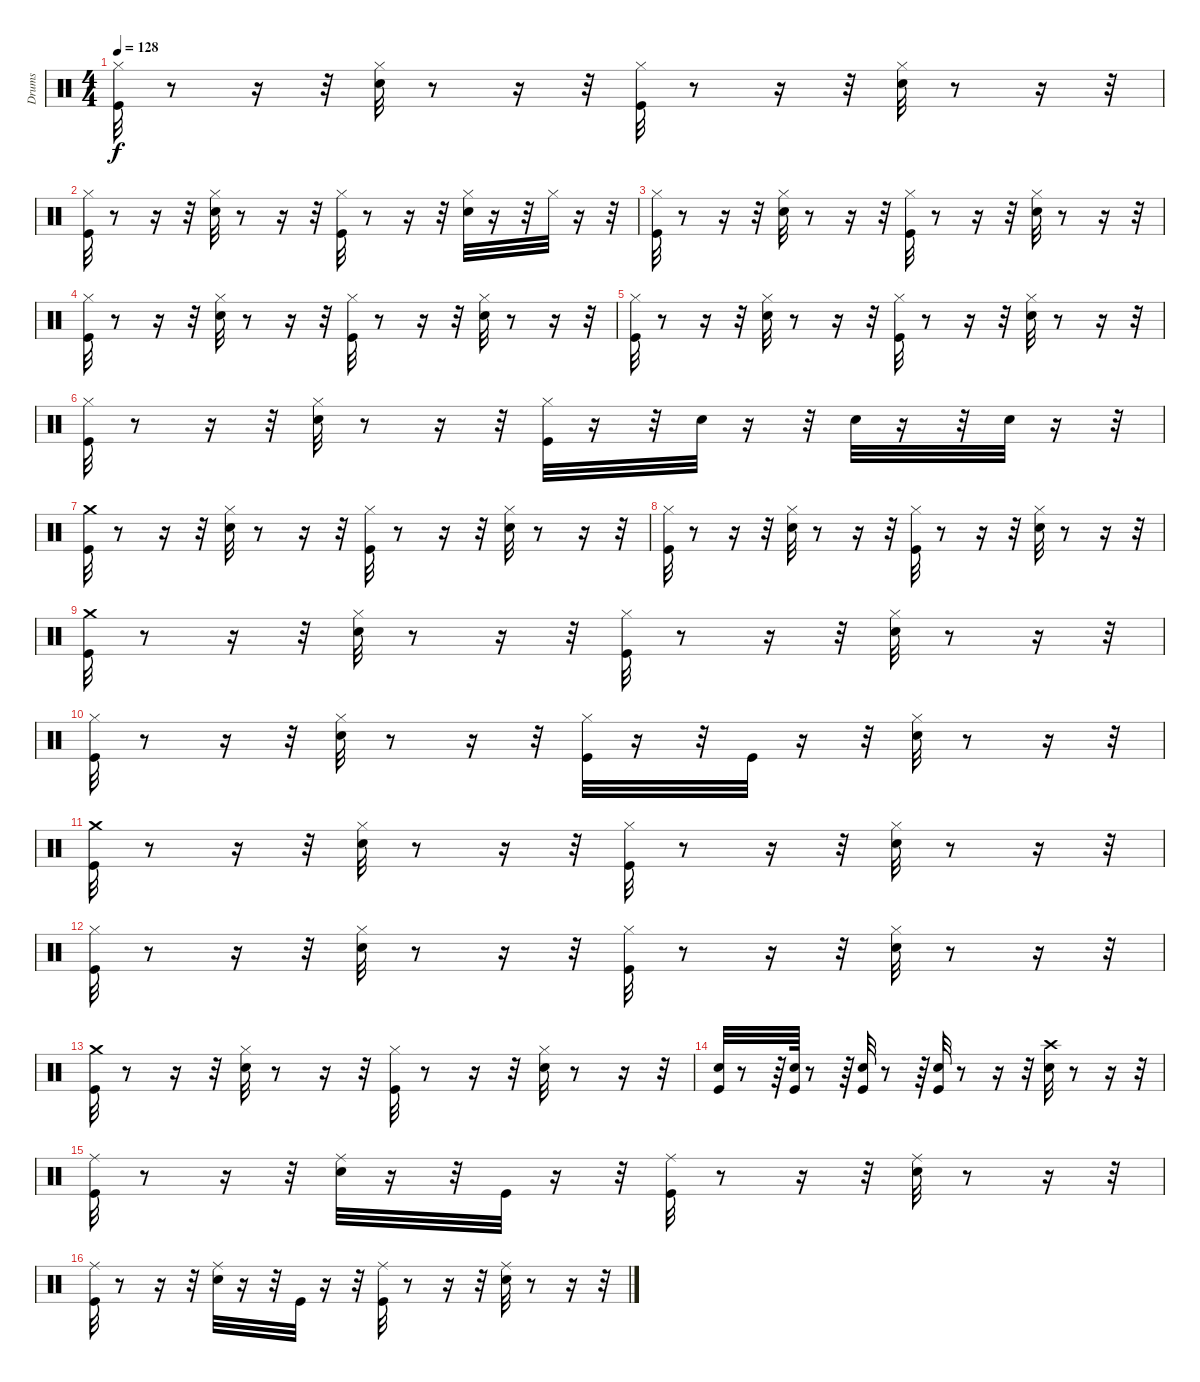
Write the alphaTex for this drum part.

\track ("Drums" "Drums") {instrument percussion}
\staff {score}
\articulation defaults
\ts (4 4)
\tempo 128
\clef neutral
\ks c
("Kick (hit)" "Hi-Hat (closed)").32{dy f} r.8 r.16 r.32 ("Snare (hit) 2" "Hi-Hat (closed)").32 r.8 r.16 r.32 ("Kick (hit)" "Hi-Hat (closed)").32 r.8 r.16 r.32 ("Snare (hit) 2" "Hi-Hat (closed)").32 r.8 r.16 r.32 |
("Kick (hit)" "Hi-Hat (closed)").32 r.8 r.16 r.32 ("Snare (hit) 2" "Hi-Hat (closed)").32 r.8 r.16 r.32 ("Kick (hit)" "Hi-Hat (closed)").32 r.8 r.16 r.32 ("Snare (hit) 2" "Hi-Hat (closed)").32 r.16 r.32 "Hi-Hat (closed)".32 r.16 r.32 |
("Kick (hit)" "Hi-Hat (closed)").32 r.8 r.16 r.32 ("Snare (hit) 2" "Hi-Hat (closed)").32 r.8 r.16 r.32 ("Kick (hit)" "Hi-Hat (closed)").32 r.8 r.16 r.32 ("Snare (hit) 2" "Hi-Hat (closed)").32 r.8 r.16 r.32 |
("Kick (hit)" "Hi-Hat (closed)").32 r.8 r.16 r.32 ("Snare (hit) 2" "Hi-Hat (closed)").32 r.8 r.16 r.32 ("Kick (hit)" "Hi-Hat (closed)").32 r.8 r.16 r.32 ("Snare (hit) 2" "Hi-Hat (closed)").32 r.8 r.16 r.32 |
("Kick (hit)" "Hi-Hat (closed)").32 r.8 r.16 r.32 ("Snare (hit) 2" "Hi-Hat (closed)").32 r.8 r.16 r.32 ("Kick (hit)" "Hi-Hat (closed)").32 r.8 r.16 r.32 ("Snare (hit) 2" "Hi-Hat (closed)").32 r.8 r.16 r.32 |
("Hi-Hat (closed)" "Kick (hit)").32 r.8 r.16 r.32 ("Hi-Hat (closed)" "Snare (hit) 2").32 r.8 r.16 r.32 ("Hi-Hat (closed)" "Kick (hit)").32 r.16 r.32 "Snare (hit) 2".32 r.16 r.32 "Snare (hit) 2".32 r.16 r.32 "Snare (hit) 2".32 r.16 r.32 |
("Kick (hit)" "Crash medium (hit)").32 r.8 r.16 r.32 ("Hi-Hat (closed)" "Snare (hit) 2").32 r.8 r.16 r.32 ("Kick (hit)" "Hi-Hat (closed)").32 r.8 r.16 r.32 ("Snare (hit) 2" "Hi-Hat (closed)").32 r.8 r.16 r.32 |
("Hi-Hat (closed)" "Kick (hit)").32 r.8 r.16 r.32 ("Hi-Hat (closed)" "Snare (hit) 2").32 r.8 r.16 r.32 ("Hi-Hat (closed)" "Kick (hit)").32 r.8 r.16 r.32 ("Hi-Hat (closed)" "Snare (hit) 2").32 r.8 r.16 r.32 |
("Kick (hit)" "Crash medium (hit)").32 r.8 r.16 r.32 ("Hi-Hat (closed)" "Snare (hit) 2").32 r.8 r.16 r.32 ("Kick (hit)" "Hi-Hat (closed)").32 r.8 r.16 r.32 ("Snare (hit) 2" "Hi-Hat (closed)").32 r.8 r.16 r.32 |
("Hi-Hat (closed)" "Kick (hit)").32 r.8 r.16 r.32 ("Hi-Hat (closed)" "Snare (hit) 2").32 r.8 r.16 r.32 ("Hi-Hat (closed)" "Kick (hit)").32 r.16 r.32 "Kick (hit)".32 r.16 r.32 ("Hi-Hat (closed)" "Snare (hit) 2").32 r.8 r.16 r.32 |
("Kick (hit)" "Crash medium (hit)").32 r.8 r.16 r.32 ("Hi-Hat (closed)" "Snare (hit) 2").32 r.8 r.16 r.32 ("Kick (hit)" "Hi-Hat (closed)").32 r.8 r.16 r.32 ("Snare (hit) 2" "Hi-Hat (closed)").32 r.8 r.16 r.32 |
("Hi-Hat (closed)" "Kick (hit)").32 r.8 r.16 r.32 ("Hi-Hat (closed)" "Snare (hit) 2").32 r.8 r.16 r.32 ("Hi-Hat (closed)" "Kick (hit)").32 r.8 r.16 r.32 ("Hi-Hat (closed)" "Snare (hit) 2").32 r.8 r.16 r.32 |
("Kick (hit)" "Crash medium (hit)").32 r.8 r.16 r.32 ("Hi-Hat (closed)" "Snare (hit) 2").32 r.8 r.16 r.32 ("Kick (hit)" "Hi-Hat (closed)").32 r.8 r.16 r.32 ("Snare (hit) 2" "Hi-Hat (closed)").32 r.8 r.16 r.32 |
("Snare (hit) 2" "Kick (hit)").32 r.8 r.64 ("Snare (hit) 2" "Kick (hit)").64 r.8 r.64 ("Snare (hit) 2" "Kick (hit)").32 r.8 r.64 ("Kick (hit)" "Snare (hit) 2").32 r.8 r.16 r.32 ("Crash high (hit)" "Snare (hit) 2").32 r.8 r.16 r.32 |
("Ride (middle)" "Kick (hit)").32 r.8 r.16 r.32 ("Ride (middle)" "Snare (hit) 2").32 r.16 r.32 "Kick (hit)".32 r.16 r.32 ("Ride (middle)" "Kick (hit)").32 r.8 r.16 r.32 ("Ride (middle)" "Snare (hit) 2").32 r.8 r.16 r.32 |
("Ride (middle)" "Kick (hit)").32 r.8 r.16 r.32 ("Ride (middle)" "Snare (hit) 2").32 r.16 r.32 "Kick (hit)".32 r.16 r.32 ("Ride (middle)" "Kick (hit)").32 r.8 r.16 r.32 ("Ride (middle)" "Snare (hit) 2").32 r.8 r.16 r.32
